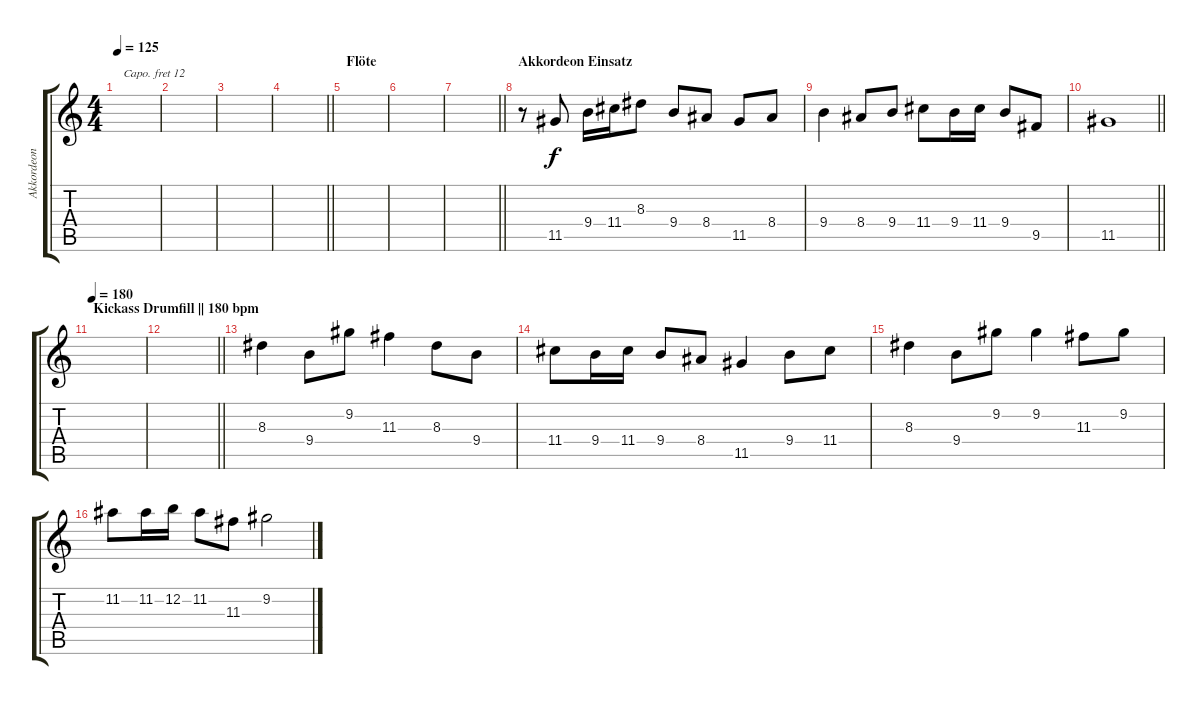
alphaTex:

\track ("Akkordeon" "Akkordeon") {instrument accordion}
\staff {score tabs}
\capo 12
\tuning (E4 B3 G3 D3 A2 E2) {hide}
\ts (4 4)
\tempo 125
\clef g2
\ks c
|
|
|
\barLineRight lightlight
|
\section ("" "Flöte")
|
|
\barLineRight lightlight
|
\section ("" "Akkordeon Einsatz")
r.8 11.5.8 9.4.16 11.4.16 8.3.8 9.4.8 8.4.8 11.5.8 8.4.8 |
9.4.4 8.4.8 9.4.8 11.4.8 9.4.16 11.4.16 9.4.8 9.5.8 |
\barLineRight lightlight
11.5.1 |
\section ("" "Kickass Drumfill || 180 bpm")
\tempo 180
|
\barLineRight lightlight
|
\section ("" "")
8.3.4 9.4.8 9.2.8 11.3.4 8.3.8 9.4.8 |
11.4.8 9.4.16 11.4.16 9.4.8 8.4.8 11.5.4 9.4.8 11.4.8 |
8.3.4 9.4.8 9.2.8 9.2.4 11.3.8 9.2.8 |
11.2.8 11.2.16 12.2.16 11.2.8 11.3.8 9.2.2
